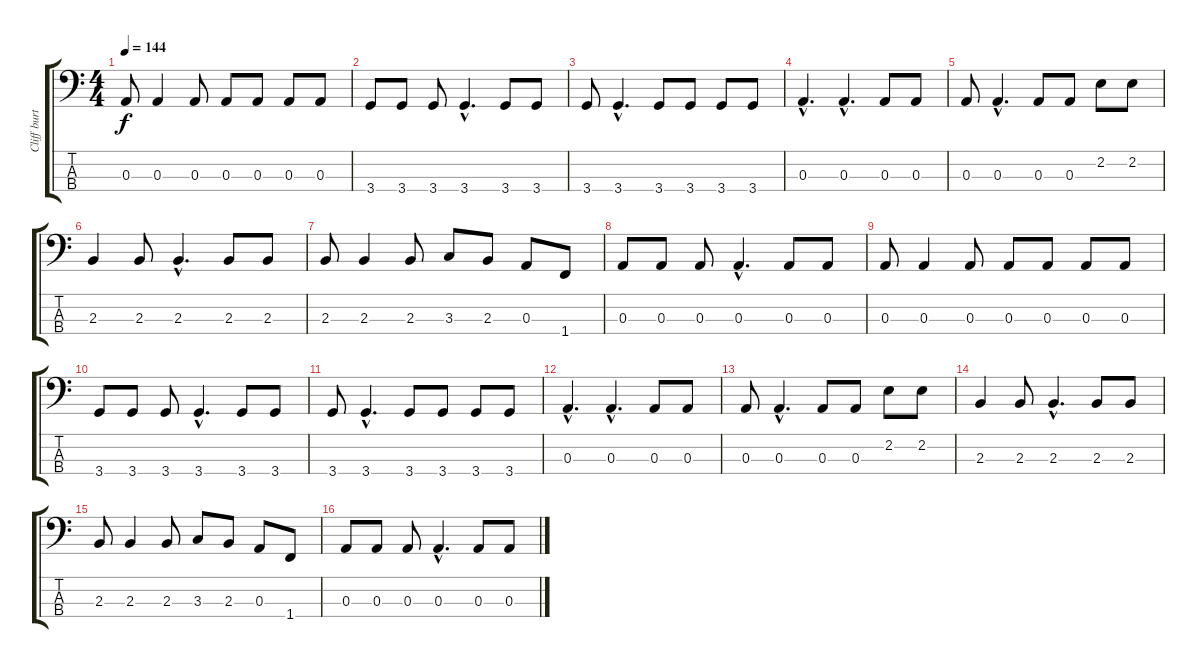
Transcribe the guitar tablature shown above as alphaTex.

\track ("Cliff burton" "Cliff burt") {instrument electricbassfinger}
\staff {score tabs}
\tuning (G2 D2 A1 E1) {hide}
\ts (4 4)
\tempo 144
\clef f4
\ks c
0.3.8{dy f} 0.3.4 0.3.8 0.3.8 0.3.8 0.3.8 0.3.8 |
3.4.8 3.4.8 3.4.8 3.4{hac}.4{d} 3.4.8 3.4.8 |
3.4.8 3.4{hac}.4{d} 3.4.8 3.4.8 3.4.8 3.4.8 |
0.3{hac}.4{d} 0.3{hac}.4{d} 0.3.8 0.3.8 |
0.3.8 0.3{hac}.4{d} 0.3.8 0.3.8 2.2.8 2.2.8 |
2.3.4 2.3.8 2.3{hac}.4{d} 2.3.8 2.3.8 |
2.3.8 2.3.4 2.3.8 3.3.8 2.3.8 0.3.8 1.4.8 |
0.3.8 0.3.8 0.3.8 0.3{hac}.4{d} 0.3.8 0.3.8 |
0.3.8 0.3.4 0.3.8 0.3.8 0.3.8 0.3.8 0.3.8 |
3.4.8 3.4.8 3.4.8 3.4{hac}.4{d} 3.4.8 3.4.8 |
3.4.8 3.4{hac}.4{d} 3.4.8 3.4.8 3.4.8 3.4.8 |
0.3{hac}.4{d} 0.3{hac}.4{d} 0.3.8 0.3.8 |
0.3.8 0.3{hac}.4{d} 0.3.8 0.3.8 2.2.8 2.2.8 |
2.3.4 2.3.8 2.3{hac}.4{d} 2.3.8 2.3.8 |
2.3.8 2.3.4 2.3.8 3.3.8 2.3.8 0.3.8 1.4.8 |
0.3.8 0.3.8 0.3.8 0.3{hac}.4{d} 0.3.8 0.3.8
